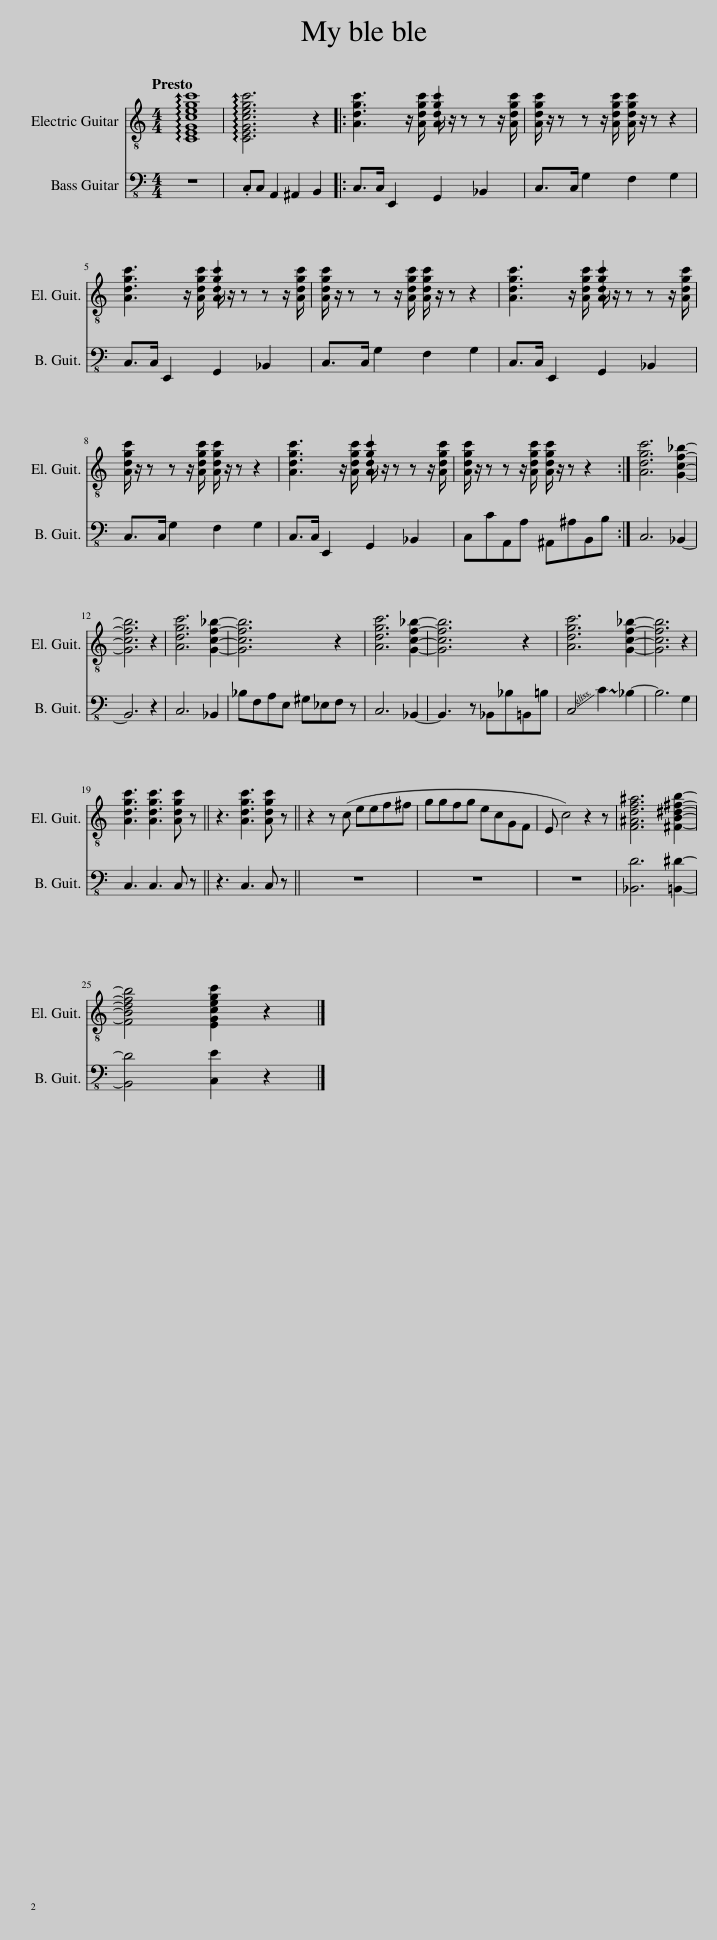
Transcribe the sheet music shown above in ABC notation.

X:1
%%score 1 2
L:1/8
Q:1/4=191
M:4/4
I:linebreak $
K:C
V:1 treble-8
V:2 bass-8
V:1
 !arpeggio![CEGcegc']8 | !arpeggio![CEGcegc']6 z2 |: [Adgc']3 z/ [Adgc']/ [Adgc']/ z/ z z z/ [Adgc']/ | [Adgc']/ z/ z z z/ [Adgc']/ [Adgc']/ z/ z z2 |$ [Adgc']3 z/ [Adgc']/ [Adgc']/ z/ z z z/ [Adgc']/ | %5
 [Adgc']/ z/ z z z/ [Adgc']/ [Adgc']/ z/ z z2 | [Adgc']3 z/ [Adgc']/ [Adgc']/ z/ z z z/ [Adgc']/ |$ [Adgc']/ z/ z z z/ [Adgc']/ [Adgc']/ z/ z z2 | [Adgc']3 z/ [Adgc']/ [Adgc']/ z/ z z z/ [Adgc']/ | [Adgc']/ z/ z z z/ [Adgc']/ [Adgc']/ z/ z z2 :| %10
 [Adgc']6 [Gcf_b]2- |$ [Gcfb]6 z2 | [Adgc']6 [Gcf_b]2- | [Gcfb]6 z2 | [Adgc']6 [Gcf_b]2- | %15
 [Gcfb]6 z2 | [Adgc']6 [Gcf_b]2- | [Gcfb]6 z2 |$ [Adgc']3 [Adgc']3 [Adgc'] z || z3 [Adgc']3 [Adgc'] z || %20
 z2 z (c eef^f | ggfg ecGF | E c4) z2 z | [F^Adf^a]6 [^FB^d^fb]2- |$ [FBdfb]4 [EGcegc']2 z2 |] %25
V:2
 z8 | .C,C, A,,2 ^A,,2 B,,2 |: C,>C, E,,2 G,,2 _B,,2 | C,>C, G,2 F,2 G,2 |$ C,>C, E,,2 G,,2 _B,,2 | %5
 C,>C, G,2 F,2 G,2 | C,>C, E,,2 G,,2 _B,,2 |$ C,>C, G,2 F,2 G,2 | C,>C, E,,2 G,,2 _B,,2 | C,CA,,A, ^A,,^A,B,,B, :| %10
 C,6 _B,,2- |$ B,,6 z2 | C,6 _B,,2 | _B,F,A,E, ^G,_E,F, z | C,6 _B,,2- | %15
 B,,3 z _B,,_B,=B,,=B, | !-(!C,4 !~(!C2 !~)!_B,2- | B,6 G,2 |$ C,3 C,3 C, z || z3 C,3 C, z || %20
 z8 | z8 | z8 | [_B,,D]6 [=B,,^D]2- |$ [B,,D]4 [C,E]2 z2 |] %25
